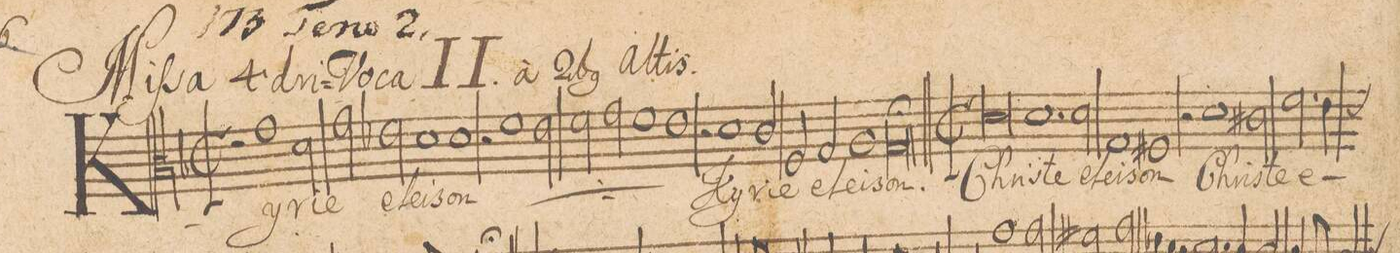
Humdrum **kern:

**kern	**text
*I"CANTVS.	*
*clefC3	*
*k[b-]	*
*met(C|)	*
*M2/1	*
2re	.
1g	Ky-
*2\right	*
2d\	-ri-
=2-	=2-
2g\	-e
2e-X\	e-
1d	-lei-
=3-	=3-
1d	-son
2r	.
*	*ij
1f\	Ky-
=4-	=4-
2eny\	-ri-
2f\	-e
2g\	e-
=5-	=5-
1f	-lei-
1e	-son
*	*Xij
=6-	=6-
2r	.
1d	Ky-
2c/	-ri-
=7-	=7-
2F/	-e
2G/	e-
1A	-lei-
=8-	=8-
0Gl;\	-son.
=9||	=9||
*M2/1	*
*met(C|)	*
0d	Chri-
=10-	=10-
1.d	-ste
2d\	e-
=11-	=11-
1G	-lei-
1F#X	-son
=12-	=12-
2r	.
1d	Chri-
2c#X\	-ste
=13-	=13-
2.f\	e-
*custos:d	*
4e\	.
*-	*-
